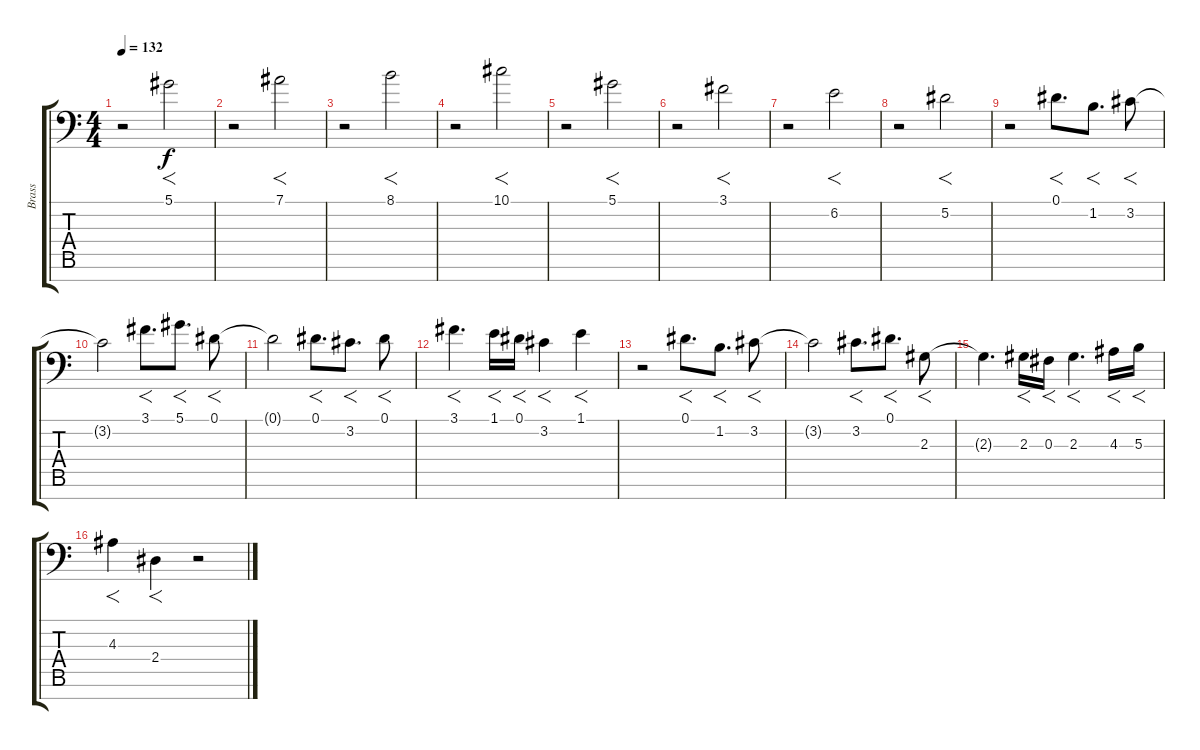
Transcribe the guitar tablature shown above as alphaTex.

\track ("Brass" "Brass") {mute instrument brasssection}
\staff {score tabs}
\tuning (Eb4 Bb3 Gb3 Db3 Ab2 Eb2 Bb1) {hide}
\ts (4 4)
\tempo 132
\clef f4
\ks c
r.2{dy f} 5.1.2{f} |
r.2 7.1.2{f} |
r.2 8.1.2{f} |
r.2 10.1.2{f} |
r.2 5.1.2{f} |
r.2 3.1.2{f} |
r.2 6.2.2{f} |
r.2 5.2.2{f} |
r.2 0.1.8{f d} 1.2.8{f d} 3.2.8{f} |
3.2{t}.2 3.1.8{f d} 5.1.8{f d} 0.1.8{f} |
0.1{t}.2 0.1.8{f d} 3.2.8{f d} 0.1.8{f} |
3.1.4{f d} 1.1.16{f} 0.1.16{f} 3.2.4{f} 1.1.4{f} |
r.2 0.1.8{f d} 1.2.8{f d} 3.2.8{f} |
3.2{t}.2 3.2.8{f d} 0.1.8{f d} 2.3.8{f} |
2.3{t}.4{d} 2.3.16{f} 0.3.16{f} 2.3.4{f d} 4.3.16{f} 5.3.16{f} |
4.3.4{f} 2.4.4{f} r.2
